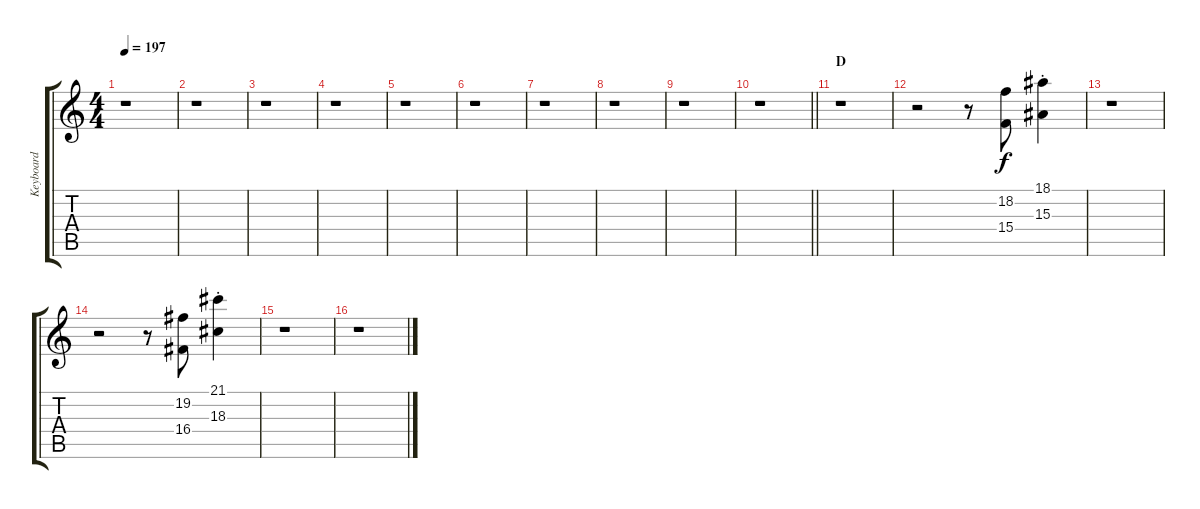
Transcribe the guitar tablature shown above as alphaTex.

\track ("Keyboard" "Keyboard") {instrument lead3calliope}
\staff {score tabs}
\tuning (E4 B3 G3 D3 A2 E2) {hide}
\ts (4 4)
\tempo 197
\clef g2
\ks c
r.1{dy f} |
r.1 |
r.1 |
r.1 |
r.1 |
r.1 |
r.1 |
r.1 |
r.1 |
\barLineRight lightlight
r.1 |
\section ("" "D")
r.1 |
r.2 r.8 (18.2 15.4).8 (18.1{st} 15.3{st}).4 |
r.1 |
r.2 r.8 (19.2 16.4).8 (21.1{st} 18.3{st}).4 |
r.1 |
r.1
